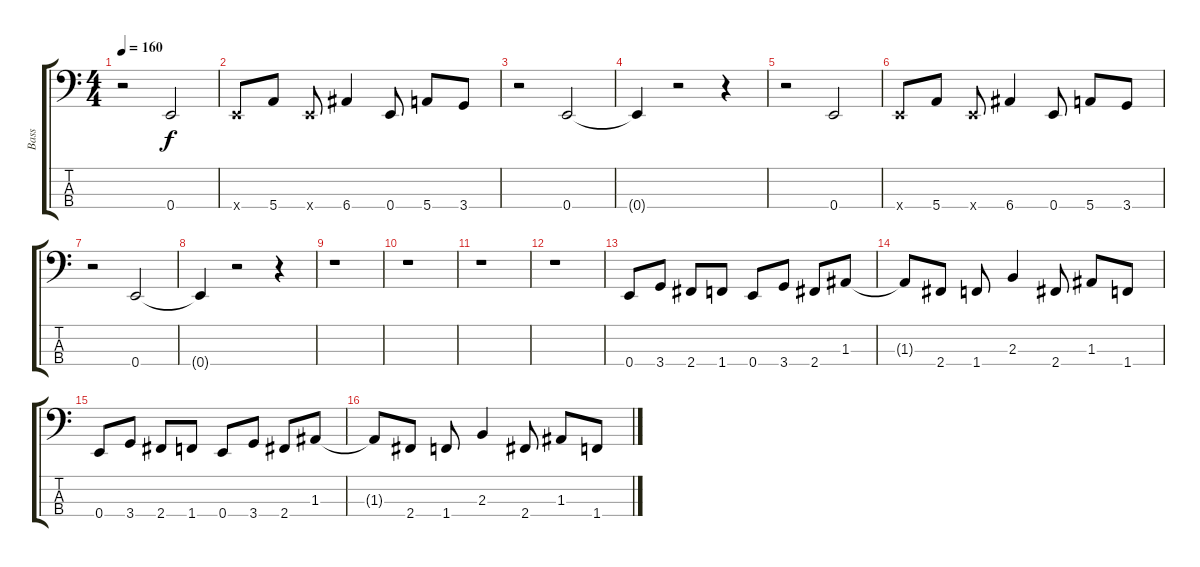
\track ("Bass" "Bass") {instrument electricbasspick}
\staff {score tabs}
\tuning (G2 D2 A1 E1) {hide}
\ts (4 4)
\tempo 160
\clef f4
\ks c
r.2{dy f} 0.4.2 |
0.4{x}.8 5.4.8 0.4{x}.8 6.4.4 0.4.8 5.4.8 3.4.8 |
r.2 0.4.2 |
0.4{t}.4 r.2 r.4 |
r.2 0.4.2 |
0.4{x}.8 5.4.8 0.4{x}.8 6.4.4 0.4.8 5.4.8 3.4.8 |
r.2 0.4.2 |
0.4{t}.4 r.2 r.4 |
r.1 |
r.1 |
r.1 |
r.1 |
0.4.8 3.4.8 2.4.8 1.4.8 0.4.8 3.4.8 2.4.8 1.3.8 |
1.3{t}.8 2.4.8 1.4.8 2.3.4 2.4.8 1.3.8 1.4.8 |
0.4.8 3.4.8 2.4.8 1.4.8 0.4.8 3.4.8 2.4.8 1.3.8 |
1.3{t}.8 2.4.8 1.4.8 2.3.4 2.4.8 1.3.8 1.4.8
